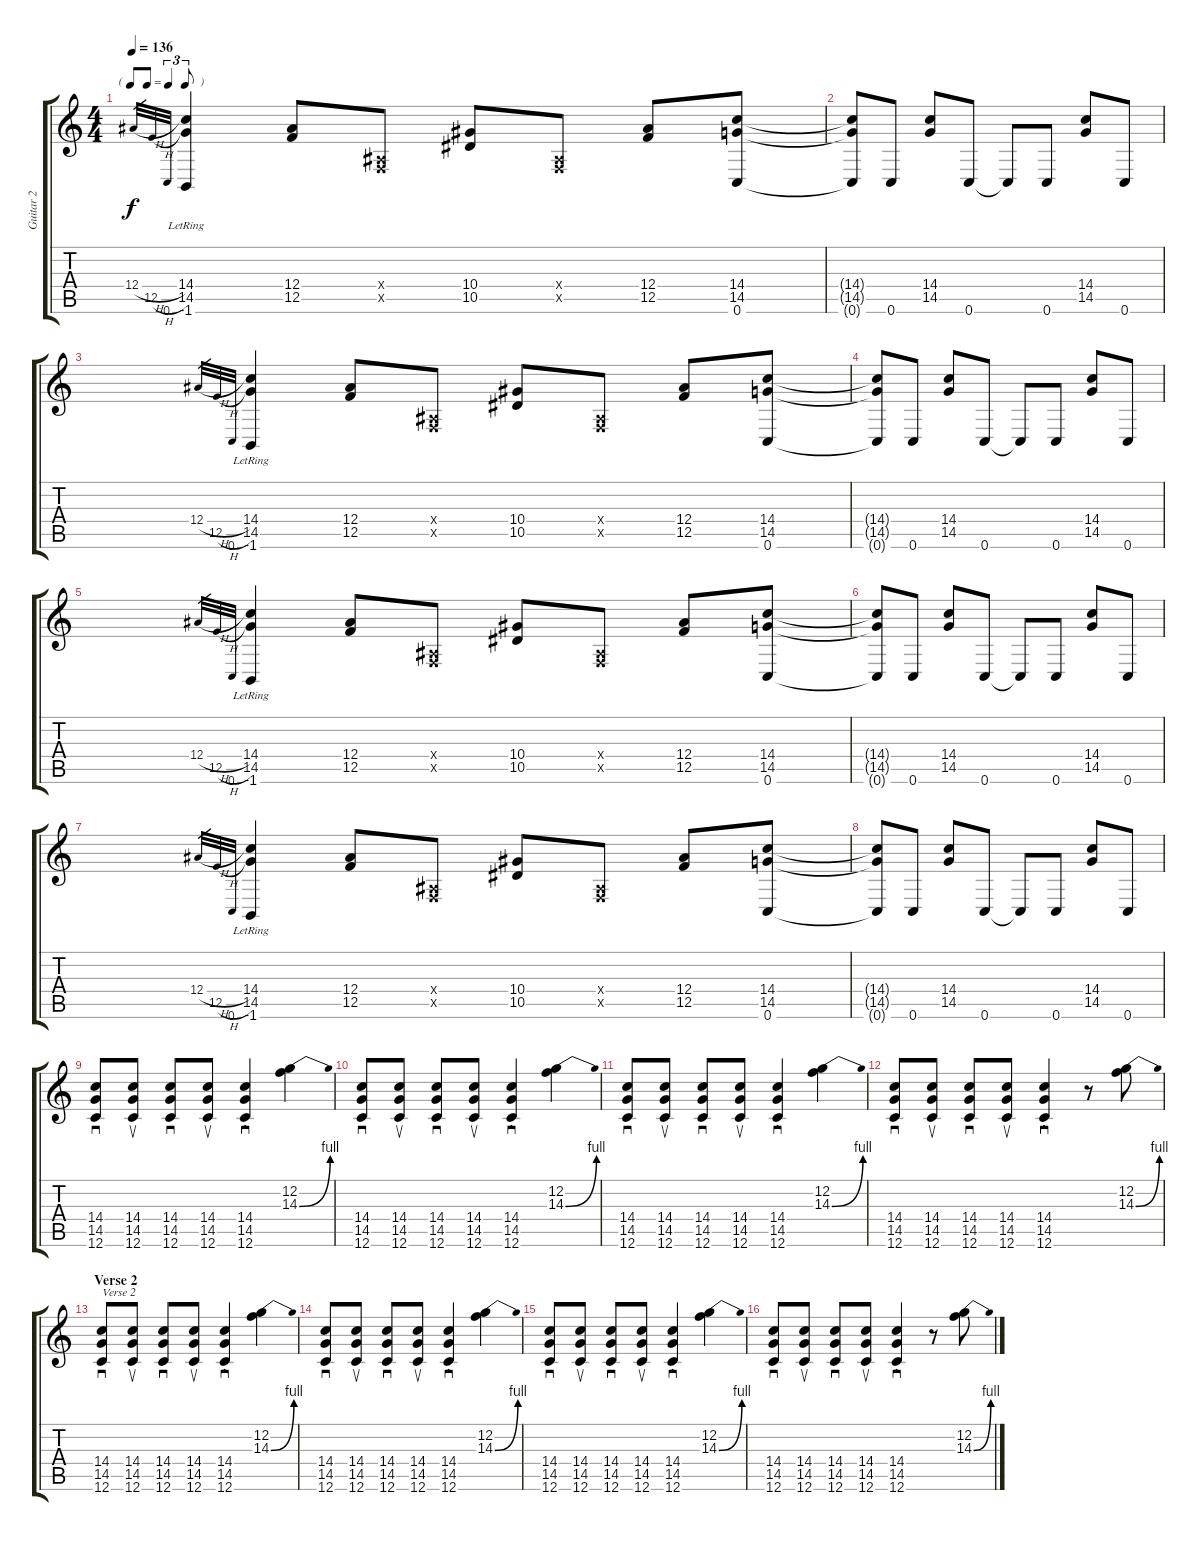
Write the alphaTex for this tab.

\track ("Guitar 2" "Guitar 2") {instrument distortionguitar}
\staff {score tabs}
\tuning (C4 G3 Eb3 Bb2 F2 C2) {hide}
\ts (4 4)
\tf triplet8th
\tempo 136
\clef g2
\ks c
12.4{h}.32{gr dy f} 12.5{h}.32{gr} 0.6.32{gr} (14.4{lr} 14.5{lr} -1.6).4 (12.4 12.5).8 (0.4{x} 0.5{x}).8 (10.4 10.5).8 (0.4{x} 0.5{x}).8 (12.4 12.5).8 (14.4 14.5 0.6).8 |
(14.4{t} 14.5{t} 0.6{t}).8 0.6.8 (14.4 14.5).8 0.6.8 0.6{t}.8 0.6.8 (14.4 14.5).8 0.6.8 |
12.4{h}.32{gr} 12.5{h}.32{gr} 0.6.32{gr} (14.4{lr} 14.5{lr} -1.6).4 (12.4 12.5).8 (0.4{x} 0.5{x}).8 (10.4 10.5).8 (0.4{x} 0.5{x}).8 (12.4 12.5).8 (14.4 14.5 0.6).8 |
(14.4{t} 14.5{t} 0.6{t}).8 0.6.8 (14.4 14.5).8 0.6.8 0.6{t}.8 0.6.8 (14.4 14.5).8 0.6.8 |
12.4{h}.32{gr} 12.5{h}.32{gr} 0.6.32{gr} (14.4{lr} 14.5{lr} -1.6).4 (12.4 12.5).8 (0.4{x} 0.5{x}).8 (10.4 10.5).8 (0.4{x} 0.5{x}).8 (12.4 12.5).8 (14.4 14.5 0.6).8 |
(14.4{t} 14.5{t} 0.6{t}).8 0.6.8 (14.4 14.5).8 0.6.8 0.6{t}.8 0.6.8 (14.4 14.5).8 0.6.8 |
12.4{h}.32{gr} 12.5{h}.32{gr} 0.6.32{gr} (14.4{lr} 14.5{lr} -1.6).4 (12.4 12.5).8 (0.4{x} 0.5{x}).8 (10.4 10.5).8 (0.4{x} 0.5{x}).8 (12.4 12.5).8 (14.4 14.5 0.6).8 |
(14.4{t} 14.5{t} 0.6{t}).8 0.6.8 (14.4 14.5).8 0.6.8 0.6{t}.8 0.6.8 (14.4 14.5).8 0.6.8 |
(14.4 14.5 12.6).8{sd} (14.4 14.5 12.6).8{su} (14.4 14.5 12.6).8{sd} (14.4 14.5 12.6).8{su} (14.4{st} 14.5{st} 12.6{st}).4{sd} (12.2 14.3{be (bend 0 0 60 4)}).4 |
(14.4 14.5 12.6).8{sd} (14.4 14.5 12.6).8{su} (14.4 14.5 12.6).8{sd} (14.4 14.5 12.6).8{su} (14.4{st} 14.5{st} 12.6{st}).4{sd} (12.2 14.3{be (bend 0 0 60 4)}).4 |
(14.4 14.5 12.6).8{sd} (14.4 14.5 12.6).8{su} (14.4 14.5 12.6).8{sd} (14.4 14.5 12.6).8{su} (14.4{st} 14.5{st} 12.6{st}).4{sd} (12.2 14.3{be (bend 0 0 60 4)}).4 |
(14.4 14.5 12.6).8{sd} (14.4 14.5 12.6).8{su} (14.4 14.5 12.6).8{sd} (14.4 14.5 12.6).8{su} (14.4{st} 14.5{st} 12.6{st}).4{sd} r.8 (12.2 14.3{be (bend 0 0 60 4)}).8 |
\section ("" "Verse 2")
(14.4 14.5 12.6).8{sd txt "Verse 2"} (14.4 14.5 12.6).8{su} (14.4 14.5 12.6).8{sd} (14.4 14.5 12.6).8{su} (14.4{st} 14.5{st} 12.6{st}).4{sd} (12.2 14.3{be (bend 0 0 60 4)}).4 |
(14.4 14.5 12.6).8{sd} (14.4 14.5 12.6).8{su} (14.4 14.5 12.6).8{sd} (14.4 14.5 12.6).8{su} (14.4{st} 14.5{st} 12.6{st}).4{sd} (12.2 14.3{be (bend 0 0 60 4)}).4 |
(14.4 14.5 12.6).8{sd} (14.4 14.5 12.6).8{su} (14.4 14.5 12.6).8{sd} (14.4 14.5 12.6).8{su} (14.4{st} 14.5{st} 12.6{st}).4{sd} (12.2 14.3{be (bend 0 0 60 4)}).4 |
(14.4 14.5 12.6).8{sd} (14.4 14.5 12.6).8{su} (14.4 14.5 12.6).8{sd} (14.4 14.5 12.6).8{su} (14.4{st} 14.5{st} 12.6{st}).4{sd} r.8 (12.2 14.3{be (bend 0 0 60 4)}).8
